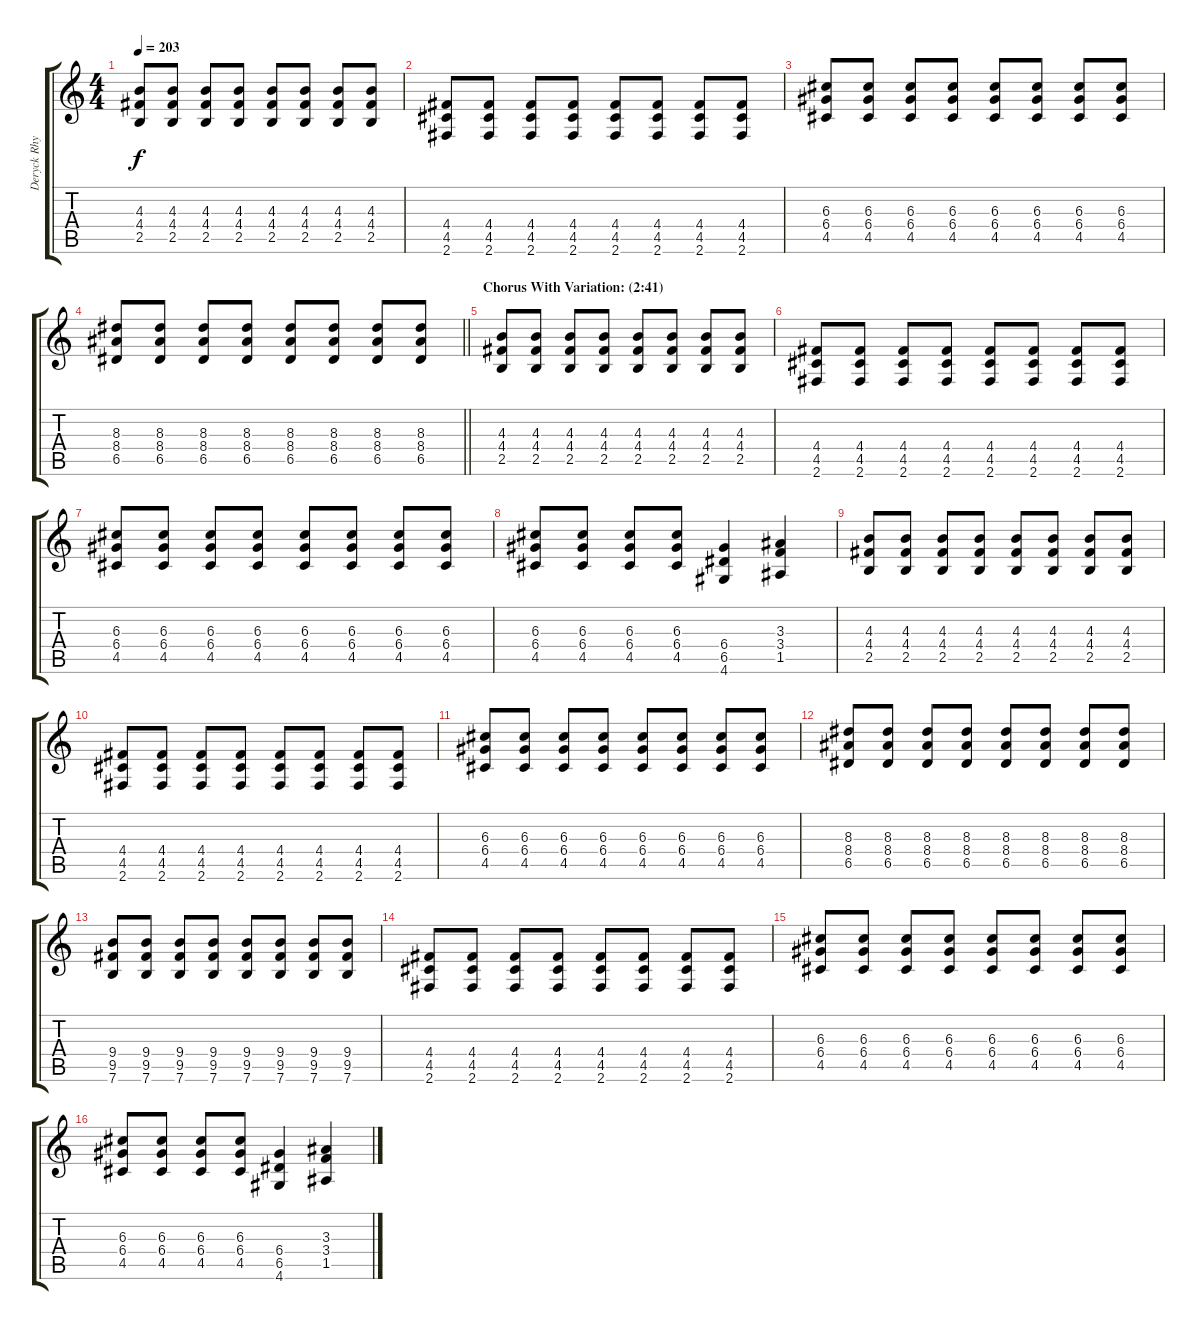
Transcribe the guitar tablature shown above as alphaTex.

\track ("Deryck Rhythm" "Deryck Rhy") {instrument overdrivenguitar}
\staff {score tabs}
\tuning (E4 B3 G3 D3 A2 E2) {hide}
\ts (4 4)
\tempo 203
\clef g2
\ks c
(4.3 4.4 2.5).8{dy f} (4.3 4.4 2.5).8 (4.3 4.4 2.5).8 (4.3 4.4 2.5).8 (4.3 4.4 2.5).8 (4.3 4.4 2.5).8 (4.3 4.4 2.5).8 (4.3 4.4 2.5).8 |
(4.4 4.5 2.6).8 (4.4 4.5 2.6).8 (4.4 4.5 2.6).8 (4.4 4.5 2.6).8 (4.4 4.5 2.6).8 (4.4 4.5 2.6).8 (4.4 4.5 2.6).8 (4.4 4.5 2.6).8 |
(6.3 6.4 4.5).8 (6.3 6.4 4.5).8 (6.3 6.4 4.5).8 (6.3 6.4 4.5).8 (6.3 6.4 4.5).8 (6.3 6.4 4.5).8 (6.3 6.4 4.5).8 (6.3 6.4 4.5).8 |
\barLineRight lightlight
(8.3 8.4 6.5).8 (8.3 8.4 6.5).8 (8.3 8.4 6.5).8 (8.3 8.4 6.5).8 (8.3 8.4 6.5).8 (8.3 8.4 6.5).8 (8.3 8.4 6.5).8 (8.3 8.4 6.5).8 |
\section ("" "Chorus With Variation: (2:41) ")
(4.3 4.4 2.5).8 (4.3 4.4 2.5).8 (4.3 4.4 2.5).8 (4.3 4.4 2.5).8 (4.3 4.4 2.5).8 (4.3 4.4 2.5).8 (4.3 4.4 2.5).8 (4.3 4.4 2.5).8 |
(4.4 4.5 2.6).8 (4.4 4.5 2.6).8 (4.4 4.5 2.6).8 (4.4 4.5 2.6).8 (4.4 4.5 2.6).8 (4.4 4.5 2.6).8 (4.4 4.5 2.6).8 (4.4 4.5 2.6).8 |
(6.3 6.4 4.5).8 (6.3 6.4 4.5).8 (6.3 6.4 4.5).8 (6.3 6.4 4.5).8 (6.3 6.4 4.5).8 (6.3 6.4 4.5).8 (6.3 6.4 4.5).8 (6.3 6.4 4.5).8 |
(6.3 6.4 4.5).8 (6.3 6.4 4.5).8 (6.3 6.4 4.5).8 (6.3 6.4 4.5).8 (6.4 6.5 4.6).4 (3.3 3.4 1.5).4 |
(4.3 4.4 2.5).8 (4.3 4.4 2.5).8 (4.3 4.4 2.5).8 (4.3 4.4 2.5).8 (4.3 4.4 2.5).8 (4.3 4.4 2.5).8 (4.3 4.4 2.5).8 (4.3 4.4 2.5).8 |
(4.4 4.5 2.6).8 (4.4 4.5 2.6).8 (4.4 4.5 2.6).8 (4.4 4.5 2.6).8 (4.4 4.5 2.6).8 (4.4 4.5 2.6).8 (4.4 4.5 2.6).8 (4.4 4.5 2.6).8 |
(6.3 6.4 4.5).8 (6.3 6.4 4.5).8 (6.3 6.4 4.5).8 (6.3 6.4 4.5).8 (6.3 6.4 4.5).8 (6.3 6.4 4.5).8 (6.3 6.4 4.5).8 (6.3 6.4 4.5).8 |
(8.3 8.4 6.5).8 (8.3 8.4 6.5).8 (8.3 8.4 6.5).8 (8.3 8.4 6.5).8 (8.3 8.4 6.5).8 (8.3 8.4 6.5).8 (8.3 8.4 6.5).8 (8.3 8.4 6.5).8 |
(9.4 9.5 7.6).8 (9.4 9.5 7.6).8 (9.4 9.5 7.6).8 (9.4 9.5 7.6).8 (9.4 9.5 7.6).8 (9.4 9.5 7.6).8 (9.4 9.5 7.6).8 (9.4 9.5 7.6).8 |
(4.4 4.5 2.6).8 (4.4 4.5 2.6).8 (4.4 4.5 2.6).8 (4.4 4.5 2.6).8 (4.4 4.5 2.6).8 (4.4 4.5 2.6).8 (4.4 4.5 2.6).8 (4.4 4.5 2.6).8 |
(6.3 6.4 4.5).8 (6.3 6.4 4.5).8 (6.3 6.4 4.5).8 (6.3 6.4 4.5).8 (6.3 6.4 4.5).8 (6.3 6.4 4.5).8 (6.3 6.4 4.5).8 (6.3 6.4 4.5).8 |
(6.3 6.4 4.5).8 (6.3 6.4 4.5).8 (6.3 6.4 4.5).8 (6.3 6.4 4.5).8 (6.4 6.5 4.6).4 (3.3 3.4 1.5).4
